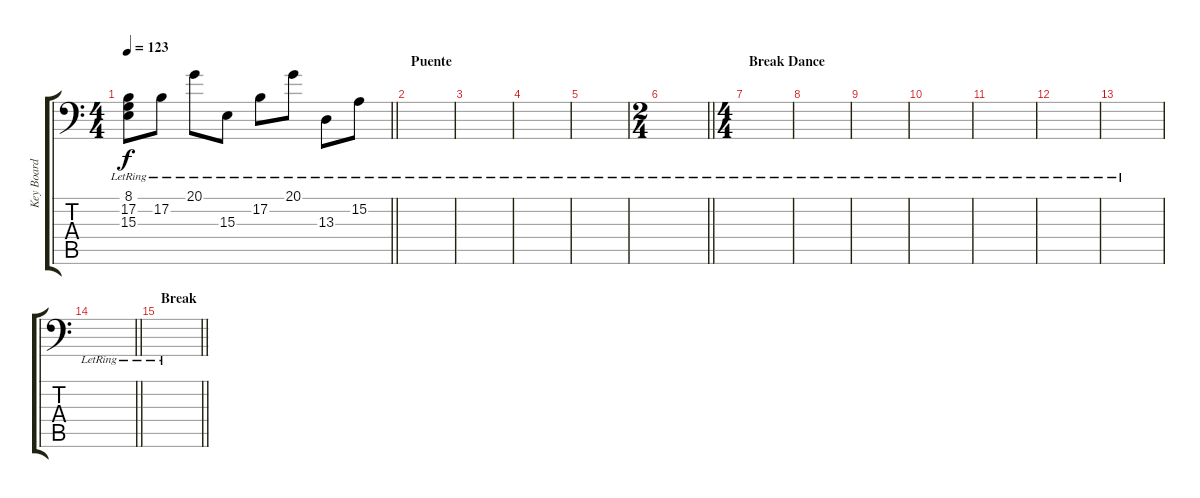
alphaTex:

\track ("Key Board" "Key Board") {instrument acousticgrandpiano}
\staff {score tabs}
\tuning (B2 Gb2 Db2 Ab1 Eb1 Bb0) {hide}
\ts (4 4)
\tempo 123
\clef f4
\barLineRight lightlight
\ks aminor
(8.1{lr} 17.2{lr} 15.3{lr}).8{dy f} 17.2{lr}.8 20.1{lr}.8 15.3{lr}.8 17.2{lr}.8 20.1{lr}.8 13.3{lr}.8 15.2{lr}.8 |
\section ("" "Puente")
|
|
|
|
\ts (2 4)
\barLineRight lightlight
|
\ts (4 4)
\section ("" "Break Dance")
|
|
|
|
|
|
|
\barLineRight lightlight
|
\section ("" "Break")
\barLineRight lightlight
